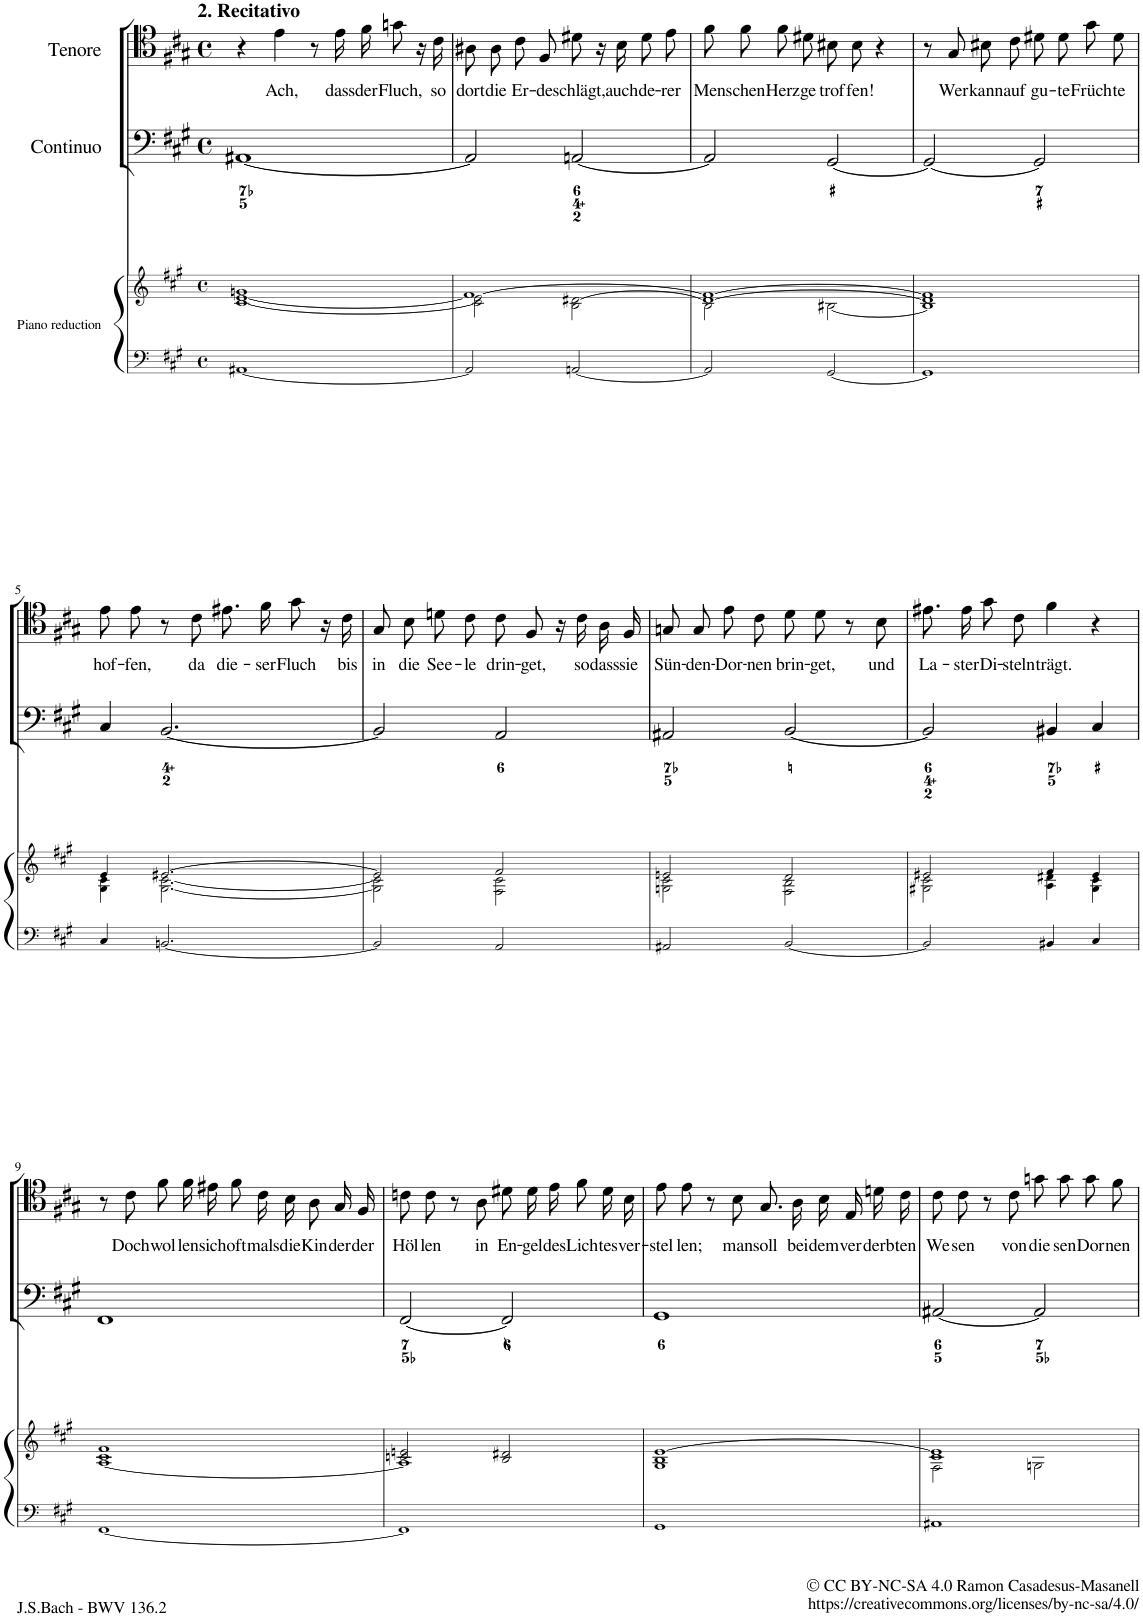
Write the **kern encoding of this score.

**kern	**kern	**kern	**kern	**text
*part3	*part3	*part2	*part1	*part1
*staff4	*staff3	*staff2	*staff1	*staff1
*I"Piano reduction	*	*I"Continuo	*I"Tenore	*
*I'Pno	*	*	*	*
*stria5	*stria5	*	*	*
*clefF4	*clefG2	*clefF4	*clefC4	*
*k[f#c#g#]	*k[f#c#g#]	*k[f#c#g#]	*k[f#c#g#]	*
*M4/4	*M4/4	*M4/4	*M4/4	*
*met(c)	*met(c)	*met(c)	*met(c)	*
=1	=1	=1	=1	=1
*	*^	*	*	*
!	!	!	!	!LO:TX:a:B:t=2. Recitativo	!
[1AA#X	1gn	[1c# [1e	[1AA#X	4r	.
!	!	!	!	!	!LO:LY:b
.	.	.	.	4e\	Ach,
.	.	.	.	8r	.
!	!	!	!	!	!LO:LY:b
.	.	.	.	16e\LL	dass
!	!	!	!	!	!LO:LY:b
.	.	.	.	16f#\JJ	der
!	!	!	!	!	!LO:LY:b
.	.	.	.	8gn\	Fluch,
.	.	.	.	16r	.
!	!	!	!	!	!LO:LY:b
.	.	.	.	16c#\	so
=2	=2	=2	=2	=2	=2
!	!	!	!	!	!LO:LY:b
2AA#/]	[1f#	2c#\] 2e\]	2AA#/]	8A#X\L	dort
!	!	!	!	!	!LO:LY:b
.	.	.	.	8A#\J	die
!	!	!	!	!	!LO:LY:b
.	.	.	.	8c#\L	Er-
!	!	!	!	!	!LO:LY:b
.	.	.	.	8F#\J	-de
!	!	!	!	!	!LO:LY:b
[2AAn/	.	2B\ [>2d#X\	[2AAn/	8d#X\	schlägt,
.	.	.	.	16r	.
!	!	!	!	!	!LO:LY:b
.	.	.	.	16B\	auch
!	!	!	!	!	!LO:LY:b
.	.	.	.	8d#\L	de-
!	!	!	!	!	!LO:LY:b
.	.	.	.	8e\J	-rer
=3	=3	=3	=3	=3	=3
!	!	!	!	!	!LO:LY:b
2AA/]	1d#_ 1f#_	2B\	2AA/]	8f#\L	Men-
!	!	!	!	!	!LO:LY:b
.	.	.	.	8f#\J	-schen
!	!	!	!	!	!LO:LY:b
.	.	.	.	8f#\L	Herz
!	!	!	!	!	!LO:LY:b
.	.	.	.	8d#X\J	ge-
!	!	!	!	!	!LO:LY:b
[2GG#/	.	[2B#X\	[2GG#/	8B#X\L	-trof-
!	!	!	!	!	!LO:LY:b
.	.	.	.	8B#\J	-fen!
.	.	.	.	4r	.
=4	=4	=4	=4	=4	=4
1GG#]	1d#] 1f#]	1B#]	2GG#/_	8r	.
!	!	!	!	!	!LO:LY:b
.	.	.	.	8G#/	Wer
!	!	!	!	!	!LO:LY:b
.	.	.	.	8B#X\L	kann
!	!	!	!	!	!LO:LY:b
.	.	.	.	8c#\J	auf
!	!	!	!	!	!LO:LY:b
.	.	.	2GG#/]	8d#X\L	gu-
!	!	!	!	!	!LO:LY:b
.	.	.	.	8d#\J	-te
!	!	!	!	!	!LO:LY:b
.	.	.	.	8g#\L	Früch-
!	!	!	!	!	!LO:LY:b
.	.	.	.	8d#\J	-te
!!LO:LB:g=z
=5	=5	=5	=5	=5	=5
!	!	!	!	!	!LO:LY:b
4C#/	4e/	4G#\ 4c#\	4C#/	8e\L	hof-
!	!	!	!	!	!LO:LY:b
.	.	.	.	8e\J	-fen,
[2.BBn/	[2.e#X/	[2.G#\ [2.c#\	[2.BB/	8r	.
!	!	!	!	!	!LO:LY:b
.	.	.	.	8c#\	da
!	!	!	!	!	!LO:LY:b
.	.	.	.	8.e#X\L	die-
!	!	!	!	!	!LO:LY:b
.	.	.	.	16f#\Jk	-ser
!	!	!	!	!	!LO:LY:b
.	.	.	.	8g#\	Fluch
.	.	.	.	16r	.
!	!	!	!	!	!LO:LY:b
.	.	.	.	16c#\	bis
=6	=6	=6	=6	=6	=6
!	!	!	!	!	!LO:LY:b
2BB/]	2e#/]	2G#\] 2c#\]	2BB/]	8G#\L	in
!	!	!	!	!	!LO:LY:b
.	.	.	.	8B\J	die
!	!	!	!	!	!LO:LY:b
.	.	.	.	8dn\L	See-
!	!	!	!	!	!LO:LY:b
.	.	.	.	8c#\J	-le
!	!	!	!	!	!LO:LY:b
2AA/	2f#/	2F#\ 2c#\	2AA/	8c#\L	drin-
!	!	!	!	!	!LO:LY:b
.	.	.	.	8F#\J	-get,
.	.	.	.	16r	.
!	!	!	!	!	!LO:LY:b
.	.	.	.	16c#\LL	so
!	!	!	!	!	!LO:LY:b
.	.	.	.	16A\	dass
!	!	!	!	!	!LO:LY:b
.	.	.	.	16F#\JJ	sie
=7	=7	=7	=7	=7	=7
!	!	!	!	!	!LO:LY:b
2AA#X/	2en/	2Gn\ 2c#\	2AA#X/	8Gn/L	Sün-
!	!	!	!	!	!LO:LY:b
.	.	.	.	8G/J	-den-
!	!	!	!	!	!LO:LY:b
.	.	.	.	8e\L	-Dor-
!	!	!	!	!	!LO:LY:b
.	.	.	.	8c#\J	-nen
!	!	!	!	!	!LO:LY:b
[2BB/	2d/	2F#\ 2B\	[2BB/	8d\L	brin-
!	!	!	!	!	!LO:LY:b
.	.	.	.	8d\J	-get,
.	.	.	.	8r	.
!	!	!	!	!	!LO:LY:b
.	.	.	.	8B\	und
=8	=8	=8	=8	=8	=8
!	!	!	!	!	!LO:LY:b
2BB/]	2e#X/	2G#X\ 2c#\	2BB/]	8.e#X\L	La-
!	!	!	!	!	!LO:LY:b
.	.	.	.	16e#\Jk	-ster-
!	!	!	!	!	!LO:LY:b
.	.	.	.	8g#\L	-Di-
!	!	!	!	!	!LO:LY:b
.	.	.	.	8c#\J	-steln
!	!	!	!	!	!LO:LY:b
4BB#X/	4f#/	4A\ 4d#X\	4BB#X/	4f#\	trägt.
4C#/	4e#/	4G#\ 4c#\	4C#/	4r	.
!!LO:LB:g=z
=9	=9	=9	=9	=9	=9
[1FF#	1c# 1f#	[1A	1FF#	8r	.
!	!	!	!	!	!LO:LY:b
.	.	.	.	8c#\	Doch
!	!	!	!	!	!LO:LY:b
.	.	.	.	8f#\L	wol-
!	!	!	!	!	!LO:LY:b
.	.	.	.	16f#\L	-len
!	!	!	!	!	!LO:LY:b
.	.	.	.	16e#X\JJ	sich
!	!	!	!	!	!LO:LY:b
.	.	.	.	8f#\L	oft-
!	!	!	!	!	!LO:LY:b
.	.	.	.	16c#\L	-mals
!	!	!	!	!	!LO:LY:b
.	.	.	.	16B\JJ	die
!	!	!	!	!	!LO:LY:b
.	.	.	.	8A/L	Kin-
!	!	!	!	!	!LO:LY:b
.	.	.	.	16G#/L	-der
!	!	!	!	!	!LO:LY:b
.	.	.	.	16F#/JJ	der
=10	=10	=10	=10	=10	=10
!	!	!	!	!	!LO:LY:b
1FF#]	2cn/ 2en/	1A]	[2FF#/	8cn\L	Höl-
!	!	!	!	!	!LO:LY:b
.	.	.	.	8c\J	-len
.	.	.	.	8r	.
!	!	!	!	!	!LO:LY:b
.	.	.	.	8A\	in
!	!	!	!	!	!LO:LY:b
.	2B/ 2d#X/	.	2FF#/]	8d#X\L	En-
!	!	!	!	!	!LO:LY:b
.	.	.	.	16d#\L	-gel
!	!	!	!	!	!LO:LY:b
.	.	.	.	16e\JJ	des
!	!	!	!	!	!LO:LY:b
.	.	.	.	8f#\L	Lich-
!	!	!	!	!	!LO:LY:b
.	.	.	.	16d#\L	-tes
!	!	!	!	!	!LO:LY:b
.	.	.	.	16B\JJ	ver-
=11	=11	=11	=11	=11	=11
!	!	!	!	!	!LO:LY:b
1GG#	[1e	1G# 1B	1GG#	8e\L	-stel-
!	!	!	!	!	!LO:LY:b
.	.	.	.	8e\J	-len;
.	.	.	.	8r	.
!	!	!	!	!	!LO:LY:b
.	.	.	.	8B\	man
!	!	!	!	!	!LO:LY:b
.	.	.	.	8.G#/L	soll
!	!	!	!	!	!LO:LY:b
.	.	.	.	16A/Jk	bei
!	!	!	!	!	!LO:LY:b
.	.	.	.	16B\LL	dem
!	!	!	!	!	!LO:LY:b
.	.	.	.	16E\J	ver-
!	!	!	!	!	!LO:LY:b
.	.	.	.	16dn\L	-derb-
!	!	!	!	!	!LO:LY:b
.	.	.	.	16c#\JJ	-ten
=12	=12	=12	=12	=12	=12
!	!	!	!	!	!LO:LY:b
1AA#X	1c# 1e]	2F#\	[2AA#X/	8c#\L	We-
!	!	!	!	!	!LO:LY:b
.	.	.	.	8c#\J	-sen
.	.	.	.	8r	.
!	!	!	!	!	!LO:LY:b
.	.	.	.	8c#\	von
!	!	!	!	!	!LO:LY:b
.	.	2Gn\	2AA#/]	8gn\L	die-
!	!	!	!	!	!LO:LY:b
.	.	.	.	8g\J	-sen
!	!	!	!	!	!LO:LY:b
.	.	.	.	8g\L	Dor-
!	!	!	!	!	!LO:LY:b
.	.	.	.	8f#\J	-nen
*	*v	*v	*	*	*
=	=	=	=	=
*-	*-	*-	*-	*-
